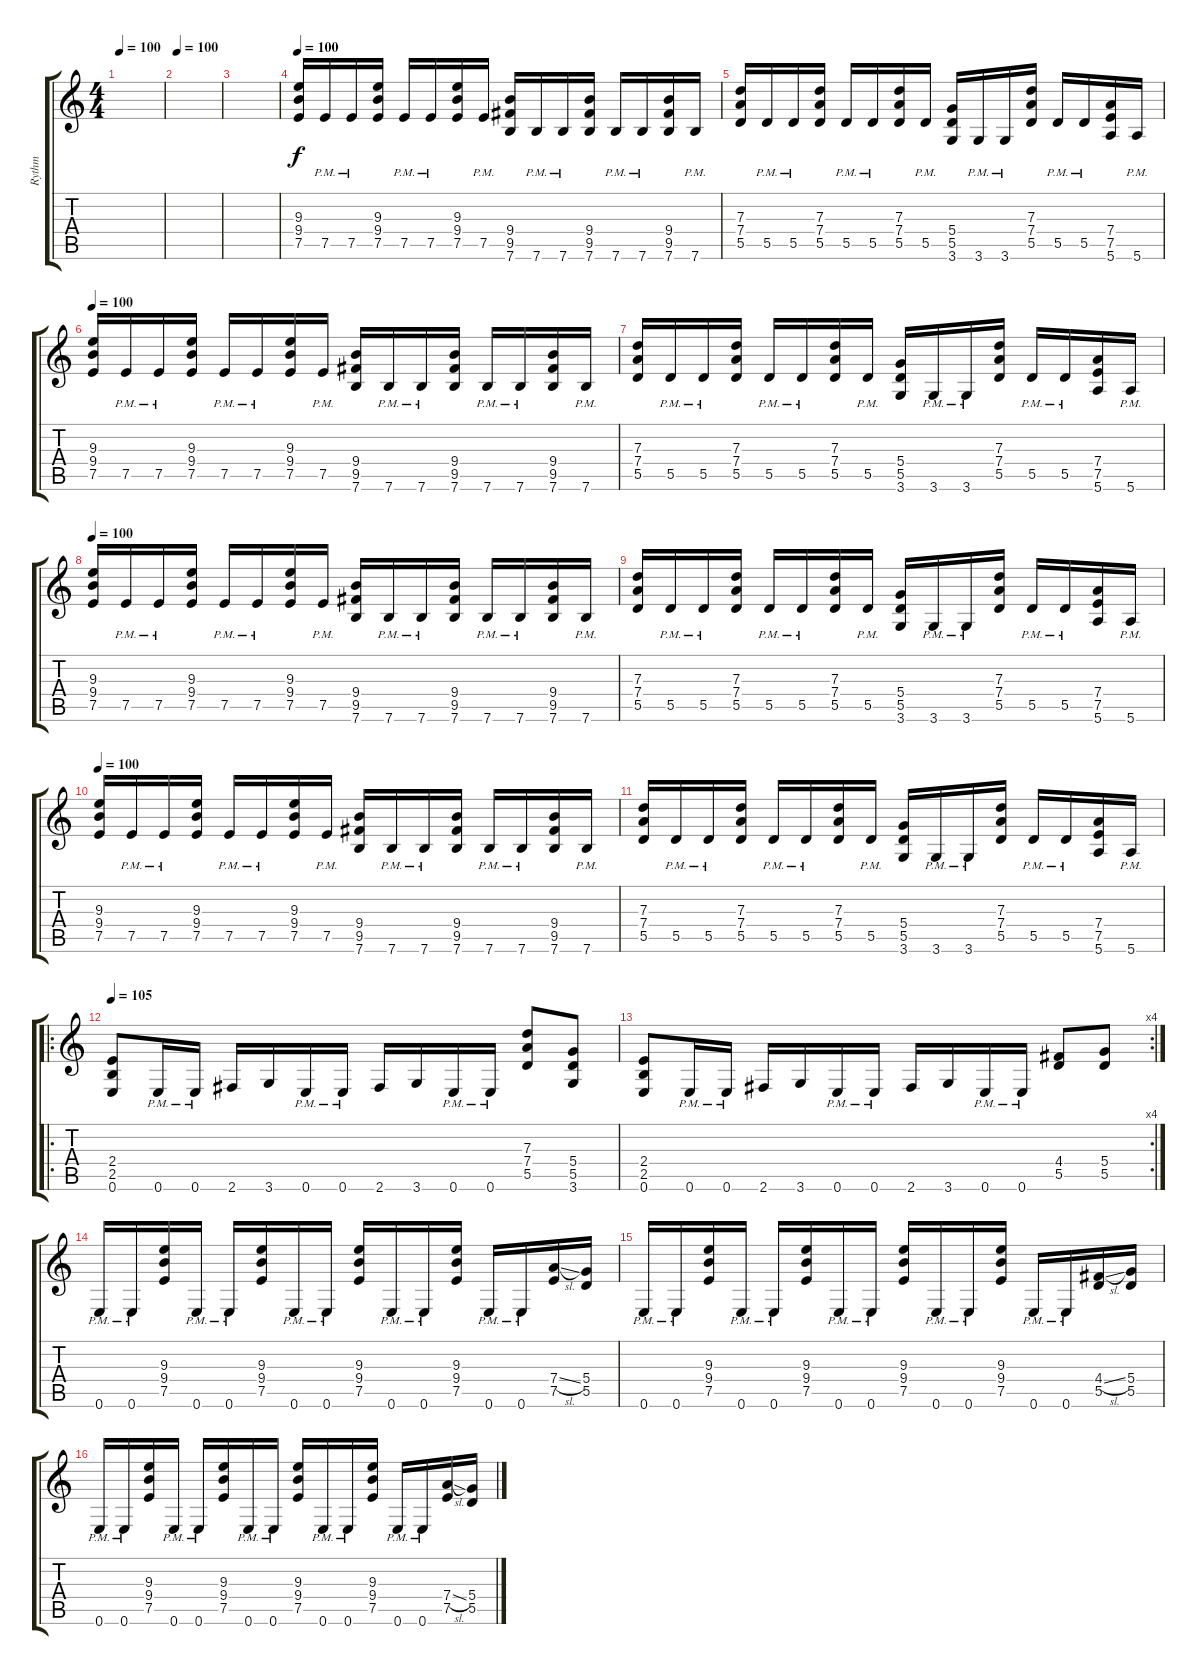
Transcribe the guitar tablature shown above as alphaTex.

\track ("Rythm" "Rythm") {instrument distortionguitar}
\staff {score tabs}
\tuning (E4 B3 G3 D3 A2 E2) {hide}
\ts (4 4)
\tempo 100
\clef g2
\ks c
|
\tempo 100
|
|
\tempo 100
(9.3 9.4 7.5).16 7.5{pm}.16 7.5{pm}.16 (9.3 9.4 7.5).16 7.5{pm}.16 7.5{pm}.16 (9.3 9.4 7.5).16 7.5{pm}.16 (9.4 9.5 7.6).16 7.6{pm}.16 7.6{pm}.16 (9.4 9.5 7.6).16 7.6{pm}.16 7.6{pm}.16 (9.4 9.5 7.6).16 7.6{pm}.16 |
(7.3 7.4 5.5).16 5.5{pm}.16 5.5{pm}.16 (7.3 7.4 5.5).16 5.5{pm}.16 5.5{pm}.16 (7.3 7.4 5.5).16 5.5{pm}.16 (5.4 5.5 3.6).16 3.6{pm}.16 3.6{pm}.16 (7.3 7.4 5.5).16 5.5{pm}.16 5.5{pm}.16 (7.4 7.5 5.6).16 5.6{pm}.16 |
\tempo 100
(9.3 9.4 7.5).16 7.5{pm}.16 7.5{pm}.16 (9.3 9.4 7.5).16 7.5{pm}.16 7.5{pm}.16 (9.3 9.4 7.5).16 7.5{pm}.16 (9.4 9.5 7.6).16 7.6{pm}.16 7.6{pm}.16 (9.4 9.5 7.6).16 7.6{pm}.16 7.6{pm}.16 (9.4 9.5 7.6).16 7.6{pm}.16 |
(7.3 7.4 5.5).16 5.5{pm}.16 5.5{pm}.16 (7.3 7.4 5.5).16 5.5{pm}.16 5.5{pm}.16 (7.3 7.4 5.5).16 5.5{pm}.16 (5.4 5.5 3.6).16 3.6{pm}.16 3.6{pm}.16 (7.3 7.4 5.5).16 5.5{pm}.16 5.5{pm}.16 (7.4 7.5 5.6).16 5.6{pm}.16 |
\tempo 100
(9.3 9.4 7.5).16 7.5{pm}.16 7.5{pm}.16 (9.3 9.4 7.5).16 7.5{pm}.16 7.5{pm}.16 (9.3 9.4 7.5).16 7.5{pm}.16 (9.4 9.5 7.6).16 7.6{pm}.16 7.6{pm}.16 (9.4 9.5 7.6).16 7.6{pm}.16 7.6{pm}.16 (9.4 9.5 7.6).16 7.6{pm}.16 |
(7.3 7.4 5.5).16 5.5{pm}.16 5.5{pm}.16 (7.3 7.4 5.5).16 5.5{pm}.16 5.5{pm}.16 (7.3 7.4 5.5).16 5.5{pm}.16 (5.4 5.5 3.6).16 3.6{pm}.16 3.6{pm}.16 (7.3 7.4 5.5).16 5.5{pm}.16 5.5{pm}.16 (7.4 7.5 5.6).16 5.6{pm}.16 |
\tempo 100
(9.3 9.4 7.5).16 7.5{pm}.16 7.5{pm}.16 (9.3 9.4 7.5).16 7.5{pm}.16 7.5{pm}.16 (9.3 9.4 7.5).16 7.5{pm}.16 (9.4 9.5 7.6).16 7.6{pm}.16 7.6{pm}.16 (9.4 9.5 7.6).16 7.6{pm}.16 7.6{pm}.16 (9.4 9.5 7.6).16 7.6{pm}.16 |
(7.3 7.4 5.5).16 5.5{pm}.16 5.5{pm}.16 (7.3 7.4 5.5).16 5.5{pm}.16 5.5{pm}.16 (7.3 7.4 5.5).16 5.5{pm}.16 (5.4 5.5 3.6).16 3.6{pm}.16 3.6{pm}.16 (7.3 7.4 5.5).16 5.5{pm}.16 5.5{pm}.16 (7.4 7.5 5.6).16 5.6{pm}.16 |
\ro
\tempo 105
(2.4 2.5 0.6).8 0.6{pm}.16 0.6{pm}.16 2.6.16 3.6.16 0.6{pm}.16 0.6{pm}.16 2.6.16 3.6.16 0.6{pm}.16 0.6{pm}.16 (7.3 7.4 5.5).8 (5.4 5.5 3.6).8 |
\rc 4
(2.4 2.5 0.6).8 0.6{pm}.16 0.6{pm}.16 2.6.16 3.6.16 0.6{pm}.16 0.6{pm}.16 2.6.16 3.6.16 0.6{pm}.16 0.6{pm}.16 (4.4 5.5).8 (5.4 5.5).8 |
0.6{pm}.16 0.6{pm}.16 (9.3 9.4 7.5).16 0.6{pm}.16 0.6{pm}.16 (9.3 9.4 7.5).16 0.6{pm}.16 0.6{pm}.16 (9.3 9.4 7.5).16 0.6{pm}.16 0.6{pm}.16 (9.3 9.4 7.5).16 0.6{pm}.16 0.6{pm}.16 (7.4{sl} 7.5).16 (5.4 5.5).16 |
0.6{pm}.16 0.6{pm}.16 (9.3 9.4 7.5).16 0.6{pm}.16 0.6{pm}.16 (9.3 9.4 7.5).16 0.6{pm}.16 0.6{pm}.16 (9.3 9.4 7.5).16 0.6{pm}.16 0.6{pm}.16 (9.3 9.4 7.5).16 0.6{pm}.16 0.6{pm}.16 (4.4{sl} 5.5).16 (5.4 5.5).16 |
0.6{pm}.16 0.6{pm}.16 (9.3 9.4 7.5).16 0.6{pm}.16 0.6{pm}.16 (9.3 9.4 7.5).16 0.6{pm}.16 0.6{pm}.16 (9.3 9.4 7.5).16 0.6{pm}.16 0.6{pm}.16 (9.3 9.4 7.5).16 0.6{pm}.16 0.6{pm}.16 (7.4{sl} 7.5).16 (5.4 5.5).16
